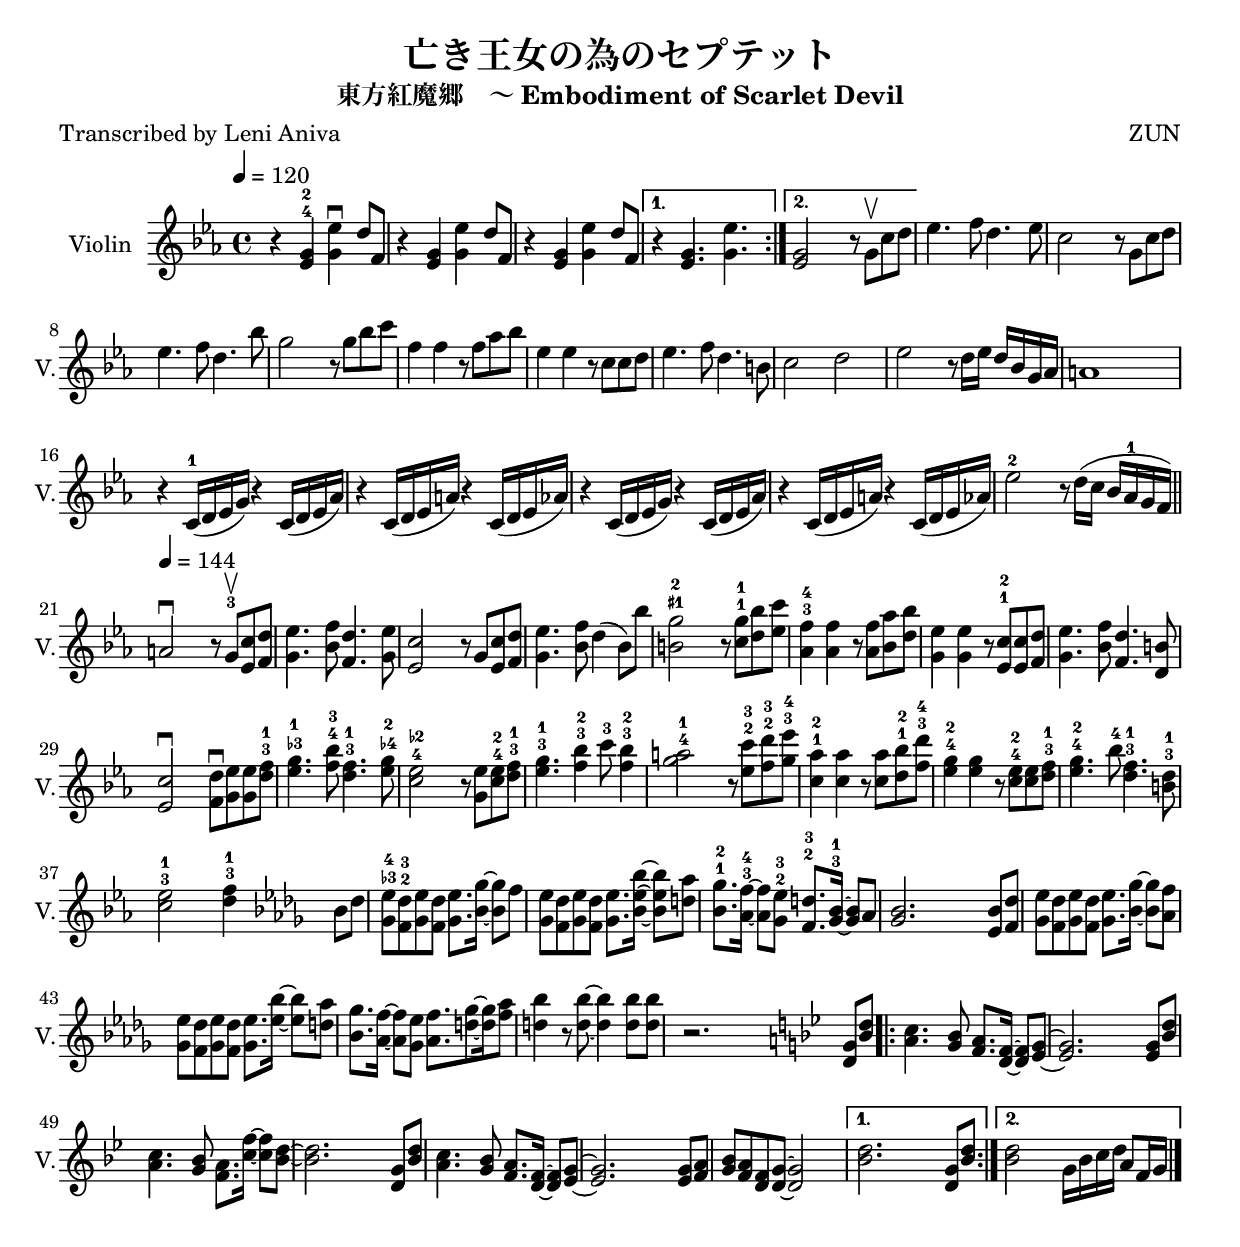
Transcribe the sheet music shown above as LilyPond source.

\version "2.24.0"
\language "english"
\header {
	title = "亡き王女の為のセプテット"
	subtitle = "東方紅魔郷　～ Embodiment of Scarlet Devil"
	composer = "ZUN"
	poet = "Transcribed by Leni Aniva"
}
violin = \new Staff \with {
	instrumentName = "Violin"
	shortInstrumentName = "V."
	midiInstrument = "violin"
}
\fixed c'' {
	\tempo 4 = 120
	\time 4/4
	\key c \minor

	\repeat volta 2 {
		r4 <ef, g,>-4-2 <g, ef>\downbow d8 f, | r4 <ef, g,> <g, ef> d8 f, |
		r4 <ef, g,> <g, ef> d8 f, |
		\alternative {
		\volta 1 { r4 <ef, g,>4. <g, ef>4. | }
		\volta 2 { <ef, g,>2    r8 g,\upbow c d  | }
		}
	}
	ef4. f8 d4.    ef8 | c2    r8 g, c d  |
	ef4. f8 d4.    bf8 | g2    r8 g bf c' |
	f4    4 r8 f af bf | ef4 4 r8 c c d   |
	ef4. f8 d4.    b,8 | c2    d          |
	ef2     r8 d16 ef d bf, g, af, | a,1  |
	r4 c,16-1(d, ef, g,) r4 c,16(d, ef, af,) | r4 c,16(d, ef, a,) r4 c,16(d, ef, af,) |
	r4 c,16(d, ef, g,) r4 c,16(d, ef, af,) | r4 c,16(d, ef, a,) r4 c,16(d, ef, af,) |
	ef2-2 r8 d16(c bf, af,-1 g, f,) |

	\tempo 4 = 144

	\section

	a,2\downbow r8 g,-3\upbow <ef, c> <f, d> | <g, ef>4. <bf, f>8  <f, d>4. <g, ef>8 |
	<ef, c>2    r8 g,       <ef, c> <f, d> | <g, ef>4. <bf, f>8    d4( bf,8) bf8   |
	<b,  g>2\finger"♯1"-2 r8 <c g>-1-1 <d  bf> <ef c'>| <af, f>4-3-4 4 r8 <af, f> <bf, af> <d bf> |
	<g, ef>4 4  r8 <ef, c>8-1-2 8   <f, d> | <g, ef>4. <bf, f>8 <f, d>4. <d, b,>8  |
	<ef, c>2\downbow <f, d>8\downbow <g, ef>8 8 <d f>-3-1 |
	            <ef g>4.\finger"♭3"-1 <f bf>8-4-3 <d f>4.-3-1 <ef g>8\finger"♭4"-2 |
	<c  ef>2-4\finger"♭2" r8 <g, ef>8 <c ef>-4-2 <d f>-3-1 |
	                                        <ef g>4.-3-1 <f  bf>4-3-2 c'8-3 <f bf>4-3-2 |
	<g a>2-4-1 r8 <ef c'>8-2-3 <f d'>-2-3 <g ef'>-3-4 |
	                                        <c af>4-1-2 4 r8 8 <d bf>-1-2 <f d'>-3-4 |
	<ef g>4-4-2 4 r8 <c ef>8-4-2 8 <d f>-3-1 | <ef g>4.-4-2 bf8-4 <d f>4.-3-1 <b, d>8-3-1 |
	<c ef>2-3-1 <d f>4-3-1  \key bf \minor bf,8 df |
	<gf, ef>\finger"♭3"-4 <f, df>-2-3 <gf, ef> <f, df> <gf, ef>8. <bf, gf>16~ 8 f8 |
	<gf, ef> <f, df> <gf, ef> <f, df> <gf, ef>8. <bf, ef bf>16~ 8 <d  af>8 |
	<bf, gf>8.-1-2 <af, f>16~-3-4 8 <gf, ef>-2-3 <f, d>8.-2-3  <gf, bf,>16~-3-1 8 af,8 |
	<gf, bf,>2.                                      <ef, bf,>8 <f, df> |
	<gf, ef> <f, df> <gf, ef> <f, df> <gf, ef>8. <bf, gf>16~ 8 <af, f>8 |
	<gf, ef> <f, df> <gf, ef> <f, df> <gf, ef>8. <ef  bf>16~ 8 <d  af>8 |
	<bf, gf>8. <af, f>16~ 8 <gf, ef> <af, f>8. <d gf>8~ 16 <f af>8 |
	<d bf>4 r8 8~ 4 8 8

	r2. \key g \minor <d, g,>8 <bf, d> |
	\repeat volta 2 {
		<a, c>4. <g, bf,>8 <f, a,>8. <d, f,>16~ 8 <ef, g,>8~ | 2. 8 <bf, d>8 |
		<a, c>4. <g, bf,>8 <f, a,>8. <c  f >16~ 8 <bf, d >8~ | 2. <d, g,>8 <bf, d> |
		<a, c>4. <g, bf,>8 <f, a,>8. <d, f,>16~ 8 <ef, g,>8~ | 2. 8 <f, a,>8 |
		<g, bf,>8 <f, a,> <d, f,>8 <d, g,>8~ 2 |
		\alternative {
		\volta 1 { <bf, d>2. <d, g,>8 <bf, d> }
		\volta 2 { <bf, d>2 g,16 bf, c d a,8 f,16 g, }
		}
	}

	\fine
}
\score {
	\violin
	\layout {
		\context {
			\Score
			proportionalNotationDuration = #(ly:make-moment 1/4)
			\override SpacingSpanner.uniform-stretching = ##t
			\override SpacingSpanner.strict-grace-spacing = ##t
		}
	}
}
\score {
	\unfoldRepeats {
		\violin
	}
	\midi {  }
}
